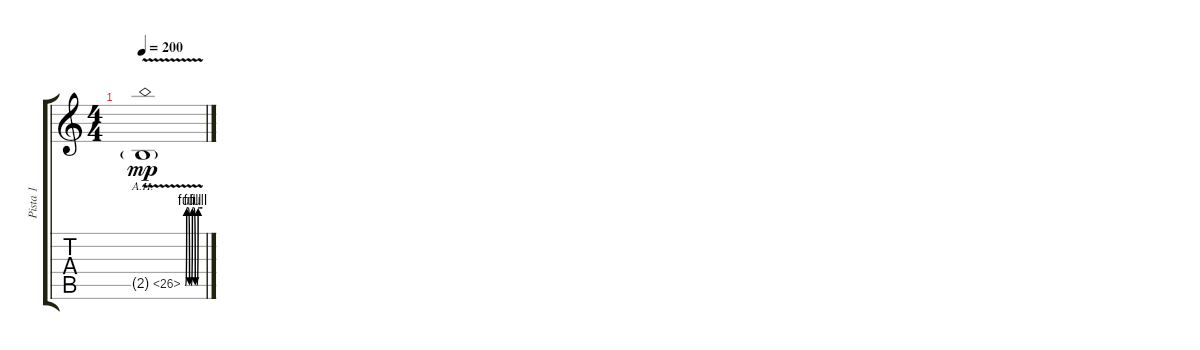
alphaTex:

\track ("Pista 1" "Pista 1") {instrument overdrivenguitar}
\staff {score tabs}
\tuning (E4 B3 G3 D3 A2 E2) {hide}
\ts (4 4)
\tempo 200
\clef g2
\ks c
2.5{be (custom 0 0 5 4 10 4 15 0 20 0 25 4 30 4 35 0 40 0 45 4 50 4 60 4) ah 24 v g}.1{dy mp}
